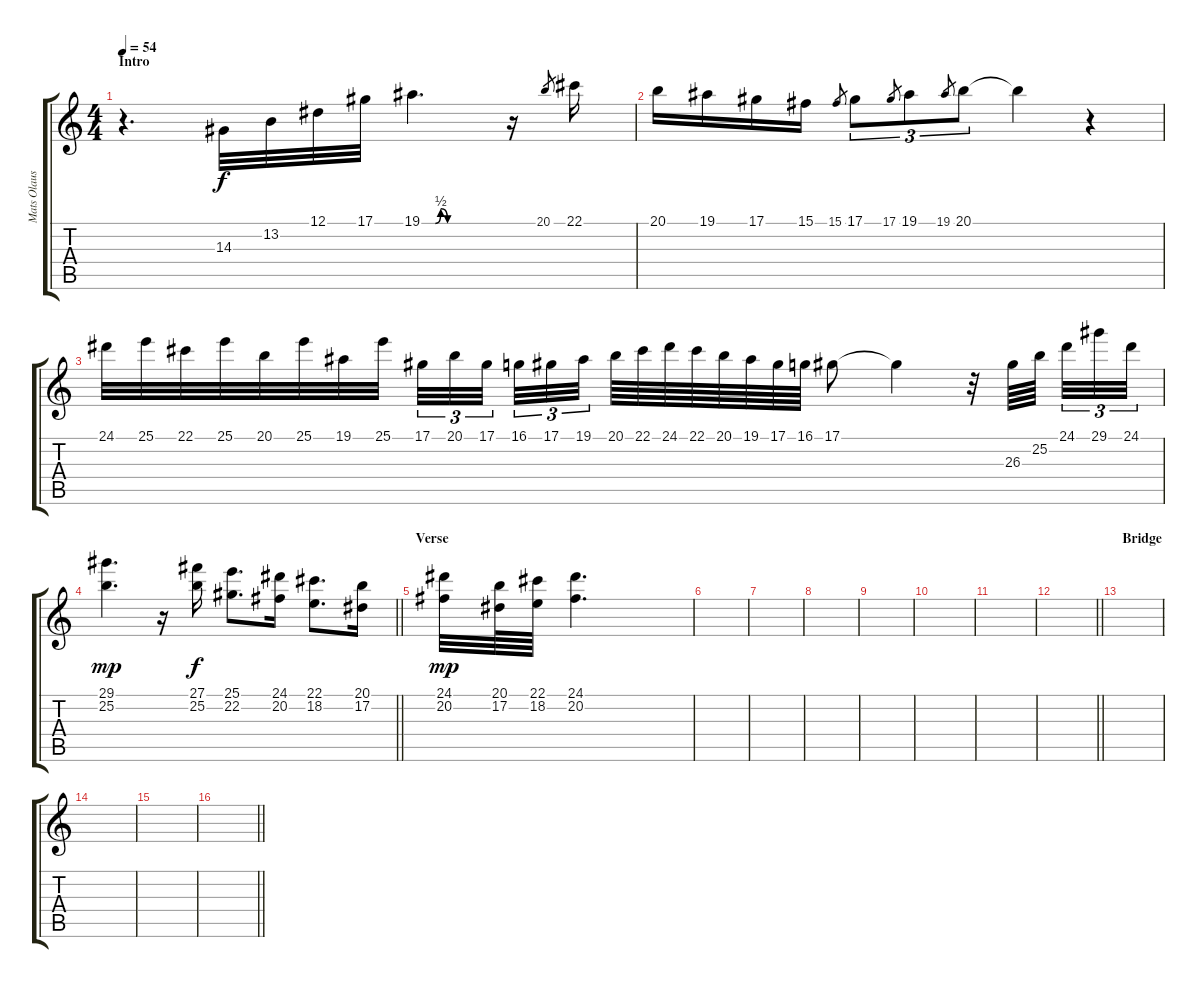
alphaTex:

\track ("Mats Olausson" "Mats Olaus") {instrument flute}
\staff {score tabs}
\tuning (Eb4 Bb3 Gb3 Db3 Ab2 Eb2) {hide}
\ts (4 4)
\section ("" "Intro")
\tempo 54
\clef g2
\ks c
r.4{d dy f instrument flute} 14.3.32 13.2.32 12.1.32 17.1.32 19.1{be (custom 0 0 10 0 14 2 19 0 25 0 36 0 60 0)}.4{d} r.16 20.1.8{gr} 22.1.16 |
20.1.16 19.1.16 17.1.16 15.1.16 15.1.8{gr} 17.1.8{tu (3 2)} 17.1.8{gr} 19.1.8{tu (3 2)} 19.1.8{gr} 20.1.8{tu (3 2)} 20.1{t}.4 r.4 |
24.1.32 25.1.32 22.1.32 25.1.32 20.1.32 25.1.32 19.1.32 25.1.32 17.1.32{tu (3 2)} 20.1.32{tu (3 2)} 17.1.32{tu (3 2) beam splitsecondary} 16.1.32{tu (3 2)} 17.1.32{tu (3 2)} 19.1.32{tu (3 2) beam splitsecondary} 20.1.64 22.1.64 24.1.64 22.1.64 20.1.64 19.1.64 17.1.64 16.1.64 17.1.8 17.1{t}.4 r.32 26.3.64 25.2.64{beam splitsecondary} 24.1.32{tu (3 2)} 29.1.32{tu (3 2)} 24.1.32{tu (3 2)} |
\barLineRight lightlight
(29.1 25.2).4{d dy mp} r.16 (27.1 25.2).16{dy f} (25.1 22.2).8{d} (24.1 20.2).16 (22.1 18.2).8{d} (20.1 17.2).16 |
\section ("" "Verse")
(24.1 20.2).32{dy mp} (20.1 17.2).64 (22.1 18.2).64 (24.1 20.2).4{d} |
|
|
|
|
|
|
\barLineRight lightlight
|
\section ("" "Bridge")
|
|
|
\barLineRight lightlight
